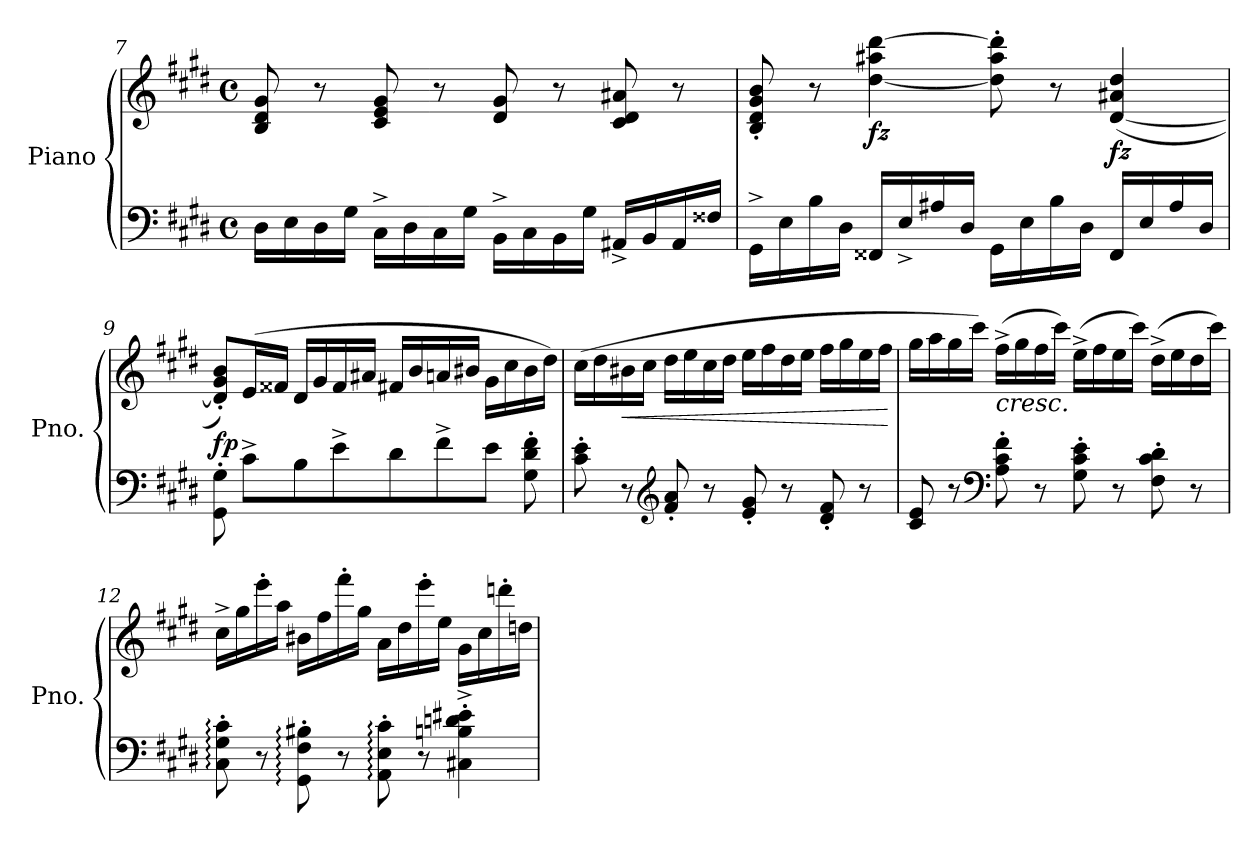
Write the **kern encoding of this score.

**kern	**kern	**dynam
*part1	*part1	*part1
*staff2	*staff1	*staff1/2
*I"Piano	*	*
*I'Pno.	*	*
*clefF4	*clefG2	*
*k[f#c#g#d#]	*k[f#c#g#d#]	*
*M4/4	*M4/4	*
*met(c)	*met(c)	*
=7	=7	=7
16D#\LL	8B/ 8d#/ 8g#/	.
16E\	.	.
16D#\	8r	.
16G#\JJ	.	.
16C#^\LL	8c#/ 8e/ 8g#/	.
16D#\	.	.
16C#\	8r	.
16G#\JJ	.	.
16BB^\LL	8d#/ 8g#/	.
16C#\	.	.
16BB\	8r	.
16G#\JJ	.	.
16AA#X^/LL	8c#/ 8d#/ 8a#X/	.
16BB/	.	.
16AA#/	8r	.
16F##X/JJ	.	.
!!LO:LB:g=z
=8	=8	=8
16GG#^\LL	8B/' 8d#/' 8g#/' 8b/'	.
16E\	.	.
16B\	8r	.
16D#\JJ	.	.
!	!	!LO:DY:b
16FF##X/LL	[4dd#\ 4aa#X\ [4ddd#\	fz
16E^/	.	.
16A#X/	.	.
16D#/JJ	.	.
16GG#\LL	8dd#\]' 8aa#\' 8ddd#\]'	.
16E\	.	.
16B\	8r	.
16D#\JJ	.	.
!	!	!LO:DY:b
16FF##/LL	(>[4d#/ 4a#X/ 4dd#/	fz
16E/	.	.
16A#/	.	.
16D#/JJ	.	.
=9	=9	=9
!	!	!LO:DY:b
8GG#\' 8G#\'	8d#/]' 8g#/' 8b/'L)	fp
8c#^\L	(>16e/L	.
.	16f##X/JJ	.
8B\	16d#/LL	.
.	16g#/	.
8e^\	16f##/	.
.	16a#X/JJ	.
8d#\	16f#/LL	.
.	16b/	.
8f#^\	16an/	.
.	16b#X/JJ	.
8e\J	16g#\LL	.
.	16cc#\	.
8G#\' 8d#\' 8f#\'	16b#\	.
.	16dd#\JJ)	.
!!LO:LB:g=z
=10	=10	=10
8c#\' 8e\'	(>16cc#\LL	.
.	16dd#\	.
!	!	!LO:HP:b
8r	16b#X\	<
.	16cc#\JJ	.
*clefG2	*	*
8f#/' 8a/'	16dd#\LL	.
.	16ee\	.
8r	16cc#\	.
.	16dd#\JJ	.
8e/' 8g#/'	16ee\LL	.
.	16ff#\	.
8r	16dd#\	.
.	16ee\JJ	.
8d#/' 8f#/'	16ff#\LL	.
.	16gg#\	.
8r	16ee\	.
.	16ff#\JJ	.
.	.	[
=11	=11	=11
8c#/ 8e/	16gg#\LL	.
.	16aa\	.
8r	16gg#\	.
.	16ccc#\JJ)	.
*clefF4	*	*
!	!LO:TX:b:i:t=cresc.	!
8A\' 8c#\' 8f#\'	(>16ff#^\LL	.
.	16gg#\	.
8r	16ff#\	.
.	16ccc#\JJ)	.
8G#\' 8c#\' 8e\'	(>16ee^\LL	.
.	16ff#\	.
8r	16ee\	.
.	16ccc#\JJ)	.
8F#\' 8c#\' 8d#\'	(>16dd#^\LL	.
.	16ee\	.
8r	16dd#\	.
.	16ccc#\JJ)	.
!!LO:PB:g=z
=12	=12	=12
8C#\:' 8G#\:' 8c#\:'	16cc#^\LL	.
.	16gg#\	.
8r	16eee'\	.
.	16aa\JJ	.
8GG#\:' 8F#\:' 8B#X\:'	16b#X\LL	.
.	16ff#\	.
8r	16fff#'\	.
.	16gg#\JJ	.
8AA\:' 8E\:' 8c#\:'	16a\LL	.
.	16dd#\	.
8r	16eee'\	.
.	16ee\JJ	.
4C#X\'^ 4Bn\'^ 4dn\'^ 4e#X\'^	16g#\LL	.
.	16cc#\	.
.	16dddn'\	.
.	16ddn\JJ	.
=	=	=
*-	*-	*-
